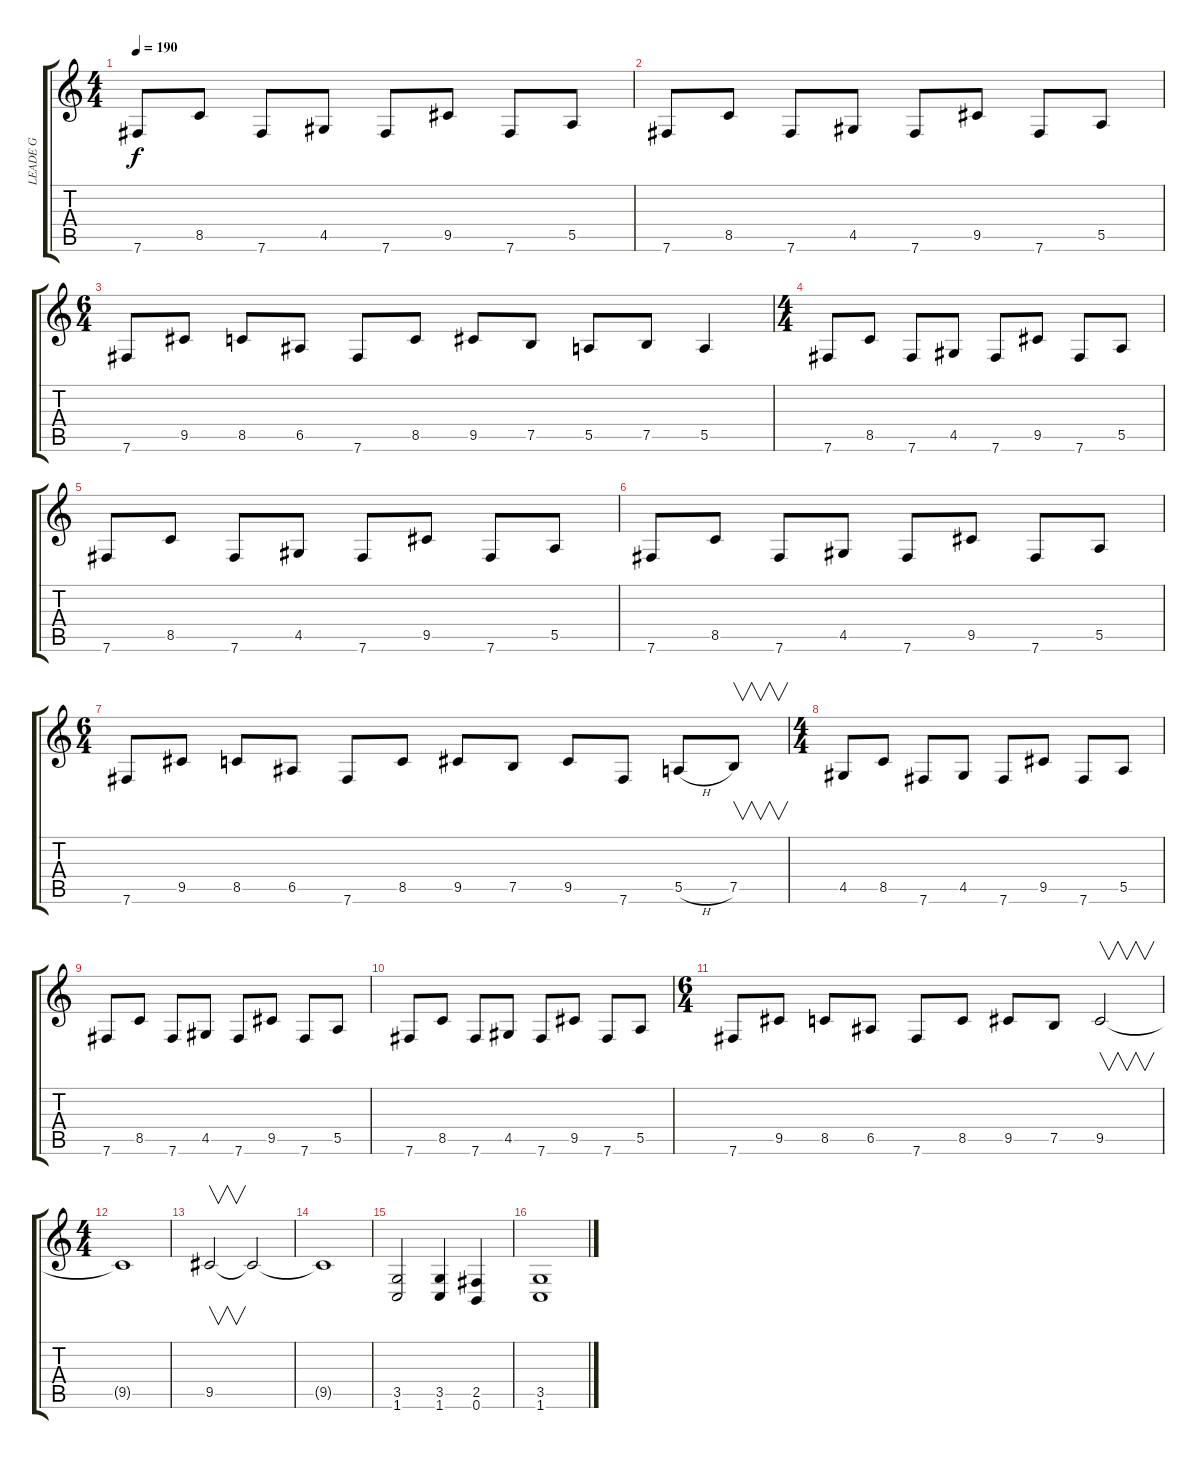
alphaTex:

\track ("LEADE G" "LEADE G") {instrument distortionguitar}
\staff {score tabs}
\tuning (B3 Gb3 E3 A2 E2 B1) {hide}
\ts (4 4)
\tempo 190
\clef g2
\ks c
7.6.8{dy f} 8.5.8 7.6.8 4.5.8 7.6.8 9.5.8 7.6.8 5.5.8 |
7.6.8 8.5.8 7.6.8 4.5.8 7.6.8 9.5.8 7.6.8 5.5.8 |
\ts (6 4)
7.6.8 9.5.8 8.5.8 6.5.8 7.6.8 8.5.8 9.5.8 7.5.8 5.5.8 7.5.8 5.5.4 |
\ts (4 4)
7.6.8 8.5.8 7.6.8 4.5.8 7.6.8 9.5.8 7.6.8 5.5.8 |
7.6.8 8.5.8 7.6.8 4.5.8 7.6.8 9.5.8 7.6.8 5.5.8 |
7.6.8 8.5.8 7.6.8 4.5.8 7.6.8 9.5.8 7.6.8 5.5.8 |
\ts (6 4)
7.6.8 9.5.8 8.5.8 6.5.8 7.6.8 8.5.8 9.5.8 7.5.8 9.5.8 7.6.8 5.5{h}.8 7.5.8{v} |
\ts (4 4)
4.5.8 8.5.8 7.6.8 4.5.8 7.6.8 9.5.8 7.6.8 5.5.8 |
7.6.8 8.5.8 7.6.8 4.5.8 7.6.8 9.5.8 7.6.8 5.5.8 |
7.6.8 8.5.8 7.6.8 4.5.8 7.6.8 9.5.8 7.6.8 5.5.8 |
\ts (6 4)
7.6.8 9.5.8 8.5.8 6.5.8 7.6.8 8.5.8 9.5.8 7.5.8 9.5.2{v} |
\ts (4 4)
9.5{t}.1 |
9.5.2{v} 9.5{t}.2 |
9.5{t}.1 |
(3.5 1.6).2 (3.5 1.6).4 (2.5 0.6).4 |
(3.5 1.6).1
